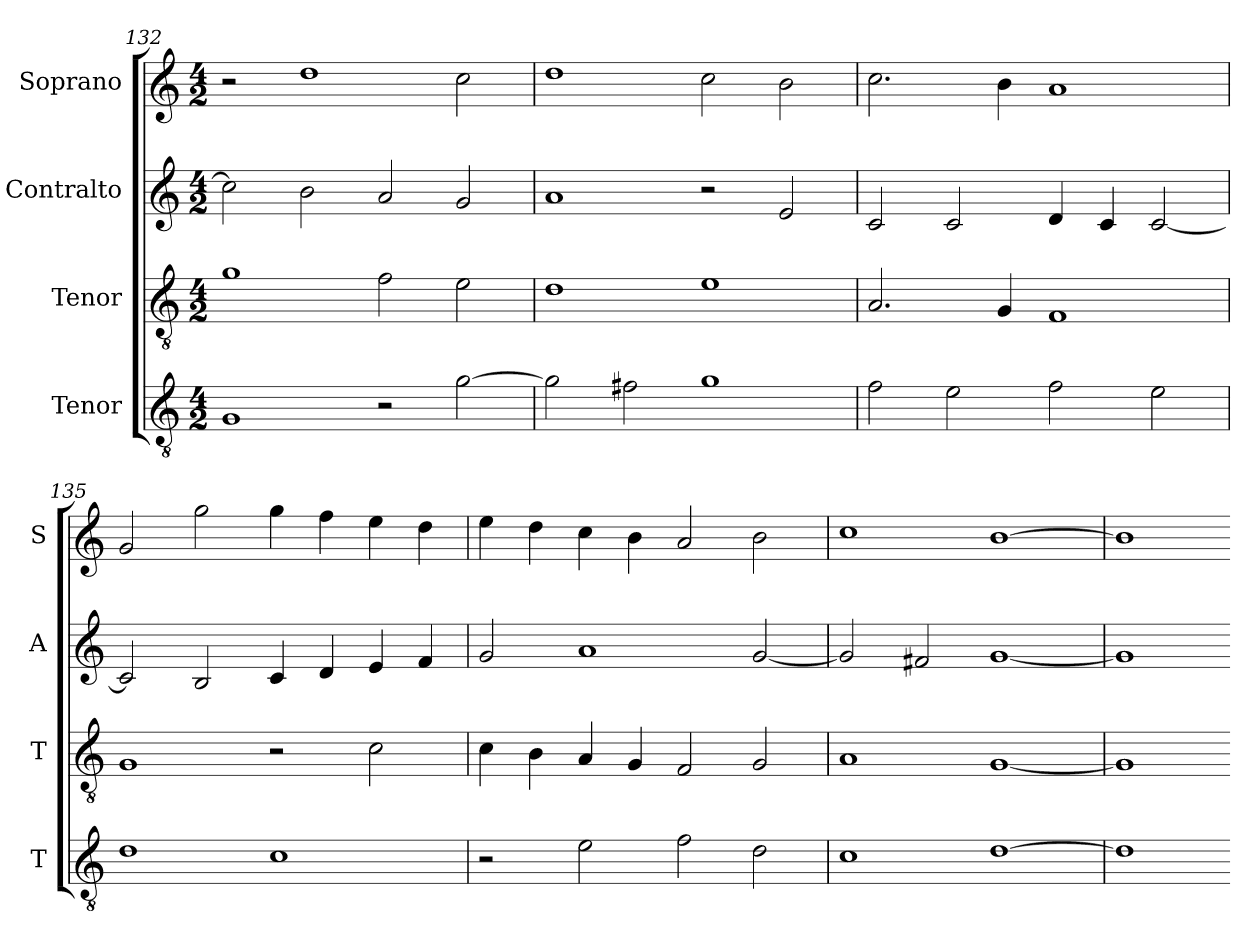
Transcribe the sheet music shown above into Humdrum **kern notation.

**kern	**kern	**kern	**kern
*part4	*part3	*part2	*part1
*staff4	*staff3	*staff2	*staff1
*I"Tenor	*I"Tenor	*I"Contralto	*I"Soprano
*I'T	*I'T	*I'A	*I'S
*clefGv2	*clefGv2	*clefG2	*clefG2
*k[]	*k[]	*k[]	*k[]
*C:ion	*C:ion	*C:ion	*C:ion
*M4/2	*M4/2	*M4/2	*M4/2
=132	=132	=132	=132
1G	1g	2cc]	2r
.	.	2b	1dd
2r	2f	2a	.
[2g	2e	2g	2cc
=133	=133	=133	=133
2g]	1d	1a	1dd
2f#X	.	.	.
1g	1e	2r	2cc
.	.	2e	2b
=134	=134	=134	=134
2f	2.A	2c	2.cc
2e	.	2c	.
.	4G	.	4b
2f	1F	4d	1a
.	.	4c	.
2e	.	[2c	.
=135	=135	=135	=135
1d	1G	2c]	2g
.	.	2B	2gg
1c	2r	4c	4gg
.	.	4d	4ff
.	2c	4e	4ee
.	.	4f	4dd
=136	=136	=136	=136
2r	4c	2g	4ee
.	4B	.	4dd
2e	4A	1a	4cc
.	4G	.	4b
2f	2F	.	2a
2d	2G	[2g	2b
=137	=137	=137	=137
1c	1A	2g]	1cc
.	.	2f#X	.
[1d	[1G	[1g	[1b
=138	=138	=138	=138
1d]	1G]	1g]	1b]
=-	=-	=-	=-
*-	*-	*-	*-
